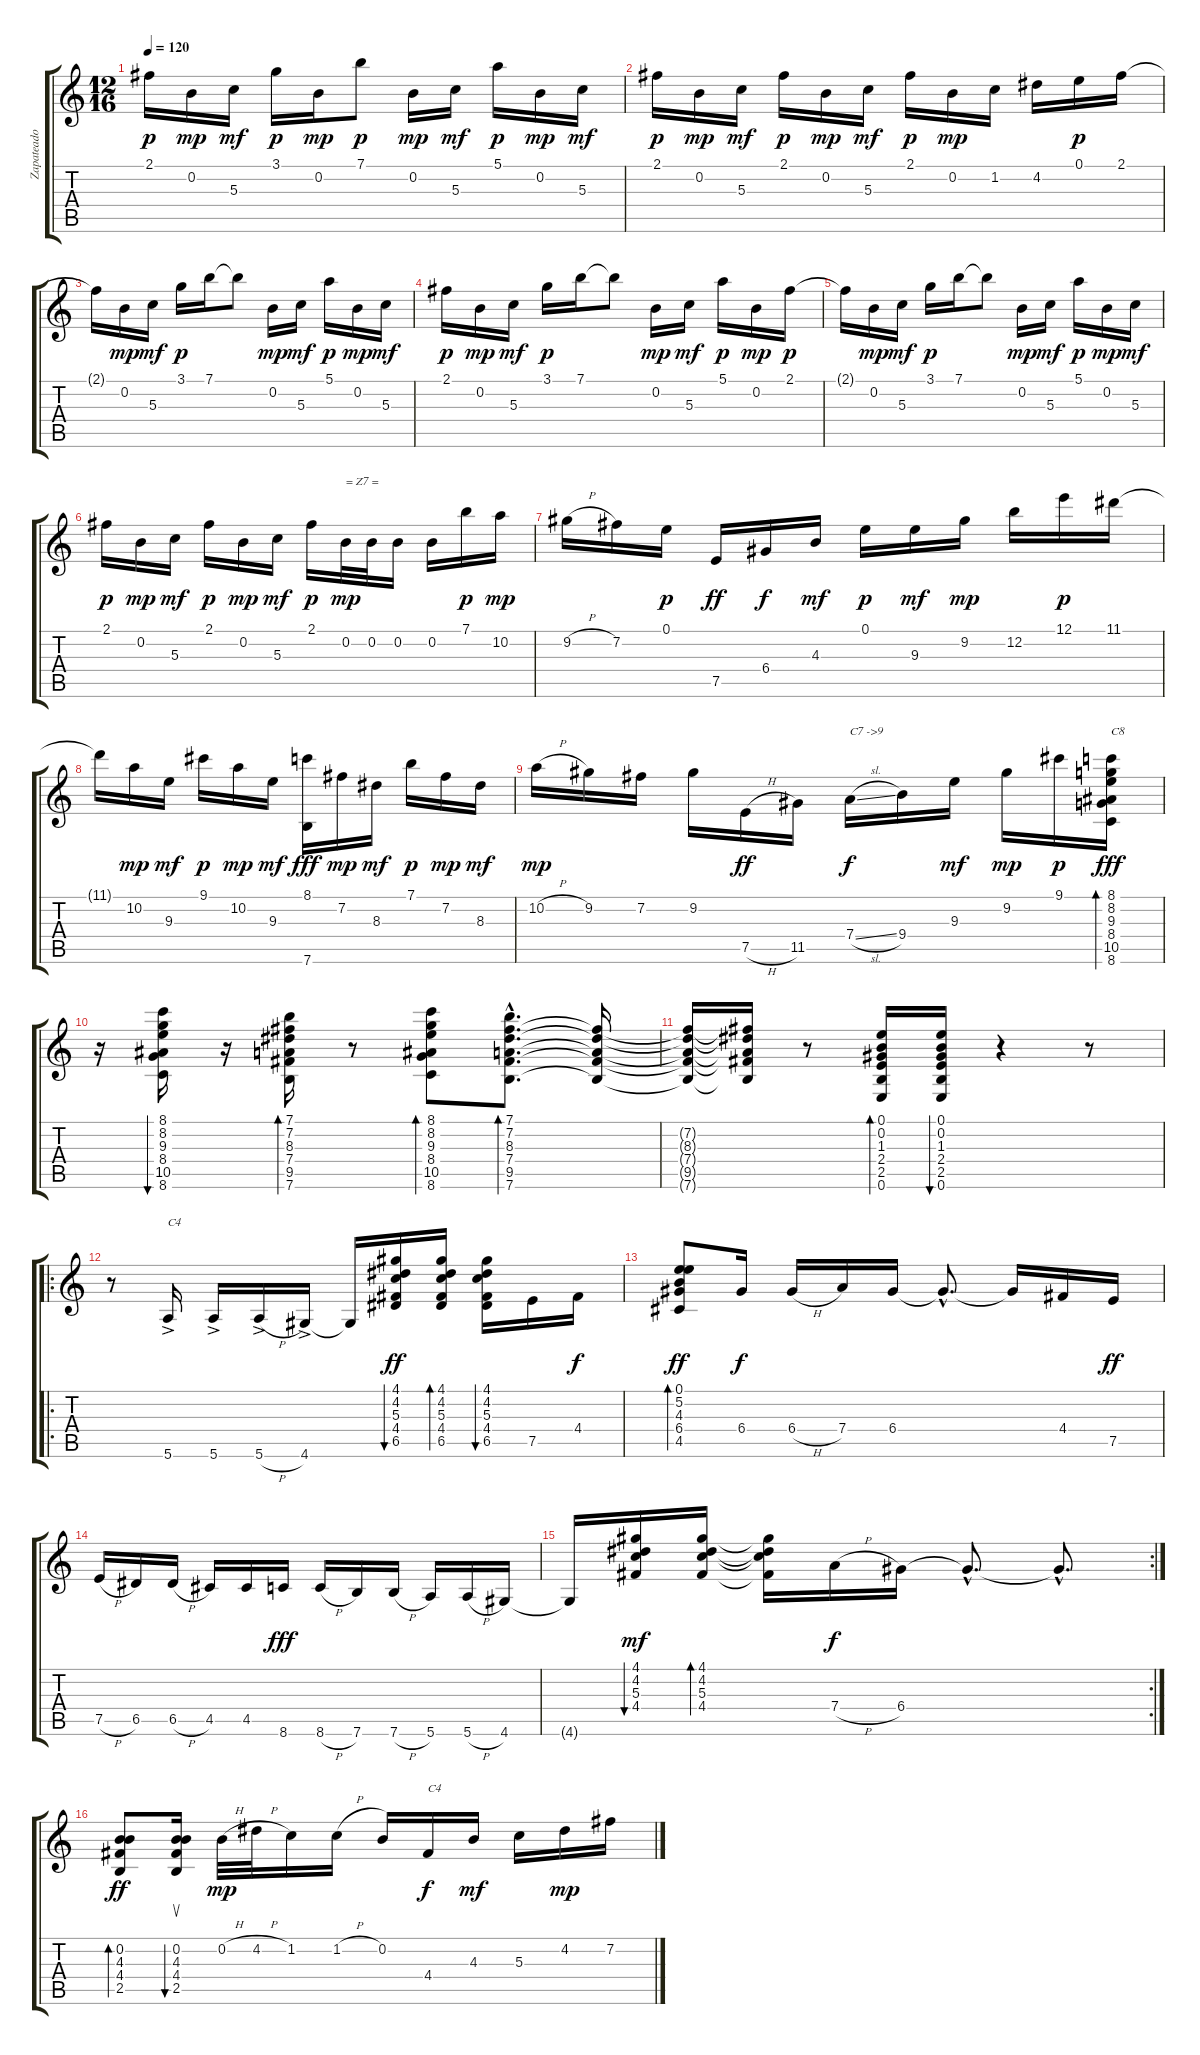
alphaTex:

\track ("Zapateado" "Zapateado") {instrument acousticguitarnylon}
\staff {score tabs}
\tuning (E4 B3 G3 D3 A2 E2) {hide}
\ts (12 16)
\tempo 120
\clef g2
\ks c
2.1{t}.16{dy p} 0.2.16{dy mp} 5.3.16{dy mf} 3.1.16{dy p} 0.2.16{dy mp} 7.1.8{dy p} 0.2.16{dy mp} 5.3.16{dy mf} 5.1.16{dy p} 0.2.16{dy mp} 5.3.16{dy mf} |
2.1.16{dy p} 0.2.16{dy mp} 5.3.16{dy mf} 2.1.16{dy p} 0.2.16{dy mp} 5.3.16{dy mf} 2.1.16{dy p} 0.2.16{dy mp} 1.2.16 4.2.16 0.1.16{dy p} 2.1.16 |
2.1{t}.16 0.2.16{dy mp} 5.3.16{dy mf} 3.1.16{dy p} 7.1.16 7.1{t}.8 0.2.16{dy mp} 5.3.16{dy mf} 5.1.16{dy p} 0.2.16{dy mp} 5.3.16{dy mf} |
2.1.16{dy p} 0.2.16{dy mp} 5.3.16{dy mf} 3.1.16{dy p} 7.1.16 7.1{t}.8 0.2.16{dy mp} 5.3.16{dy mf} 5.1.16{dy p} 0.2.16{dy mp} 2.1.16{dy p} |
2.1{t}.16 0.2.16{dy mp} 5.3.16{dy mf} 3.1.16{dy p} 7.1.16 7.1{t}.8 0.2.16{dy mp} 5.3.16{dy mf} 5.1.16{dy p} 0.2.16{dy mp} 5.3.16{dy mf} |
2.1.16{dy p} 0.2.16{dy mp} 5.3.16{dy mf} 2.1.16{dy p} 0.2.16{dy mp} 5.3.16{dy mf} 2.1.16{dy p} 0.2.32{txt "= Z7 =" dy mp} 0.2.32 0.2.16 0.2.16 7.1.16{dy p} 10.2.16{dy mp} |
9.2{h}.16 7.2.16 0.1.16{dy p} 7.5.16{dy ff} 6.4.16{dy f} 4.3.16{dy mf} 0.1.16{dy p} 9.3.16{dy mf} 9.2.16{dy mp} 12.2.16 12.1.16{dy p} 11.1.16 |
11.1{t}.16 10.2.16{dy mp} 9.3.16{dy mf} 9.1.16{dy p} 10.2.16{dy mp} 9.3.16{dy mf} (8.1 7.6).16{dy fff} 7.2.16{dy mp} 8.3.16{dy mf} 7.1.16{dy p} 7.2.16{dy mp} 8.3.16{dy mf} |
10.2{h}.16{dy mp} 9.2.16 7.2.16 9.2.16 7.5{h}.16{dy ff} 11.5.16 7.4{sl}.16{txt "C7 ->9" dy f} 9.4.16 9.3.16{dy mf} 9.2.16{dy mp} 9.1.16{dy p} (8.1 8.2 9.3 8.4 10.5 8.6).16{bd 60 txt "C8" dy fff} |
r.16 (8.1 8.2 9.3 8.4 10.5 8.6).16{bu 60} r.16 (7.1 7.2 8.3 7.4 9.5 7.6).16{bd 60} r.8 (8.1 8.2 9.3 8.4 10.5 8.6).8{bd 60} (7.1{hac} 7.2{hac} 8.3{hac} 7.4{hac} 9.5{hac} 7.6{hac}).8{d bd 60} (7.2{t} 8.3{t} 7.4{t} 9.5{t} 7.6{t}).16 |
(7.2{t} 8.3{t} 7.4{t} 9.5{t} 7.6{t}).16 (7.2{t} 8.3{t} 7.4{t} 9.5{t} 7.6{t}).16 r.8 (0.1 0.2 1.3 2.4 2.5 0.6).16{bd 60} (0.1 0.2 1.3 2.4 2.5 0.6).16{bu 60} r.4 r.8 |
\ro
r.8 5.6{ac}.16{txt "C4"} 5.6{ac}.16 5.6{h ac}.16 4.6{ac}.16 4.6{t}.16 (4.1 4.2 5.3 4.4 6.5).16{bu 60 dy ff} (4.1 4.2 5.3 4.4 6.5).16{bd 60} (4.1 4.2 5.3 4.4 6.5).16{bu 60} 7.5.16 4.4.16{dy f} |
(0.1 5.2 4.3 6.4 4.5).8{bd 60 dy ff} 6.4.16{dy f} 6.4{h}.16 7.4.16 6.4.16 6.4{hac t}.8{d} 6.4{t}.16 4.4.16 7.5.16{dy ff} |
7.5{h}.16 6.5.16 6.5{h}.16 4.5.16 4.5.16 8.6.16{dy fff} 8.6{h}.16 7.6.16 7.6{h}.16 5.6.16 5.6{h}.16 4.6.16 |
\rc 2
4.6{t}.16 (4.1 4.2 5.3 4.4).16{bu 60 dy mf} (4.1 4.2 5.3 4.4).16{bd 60} (4.1{t} 4.2{t} 5.3{t} 4.4{t}).16 7.4{h}.16{dy f} 6.4.16 6.4{hac t}.8{d} 6.4{hac t}.8{d} |
(0.2 4.3 4.4 2.5).8{bd 60 dy ff} (0.2 4.3 4.4 2.5).16{su bu 60} 0.2{h}.32{dy mp} 4.2{h}.32 1.2.16 1.2{h}.16 0.2.16 4.4.16{txt "C4" dy f} 4.3.16{dy mf} 5.3.16 4.2.16{dy mp} 7.2.16
